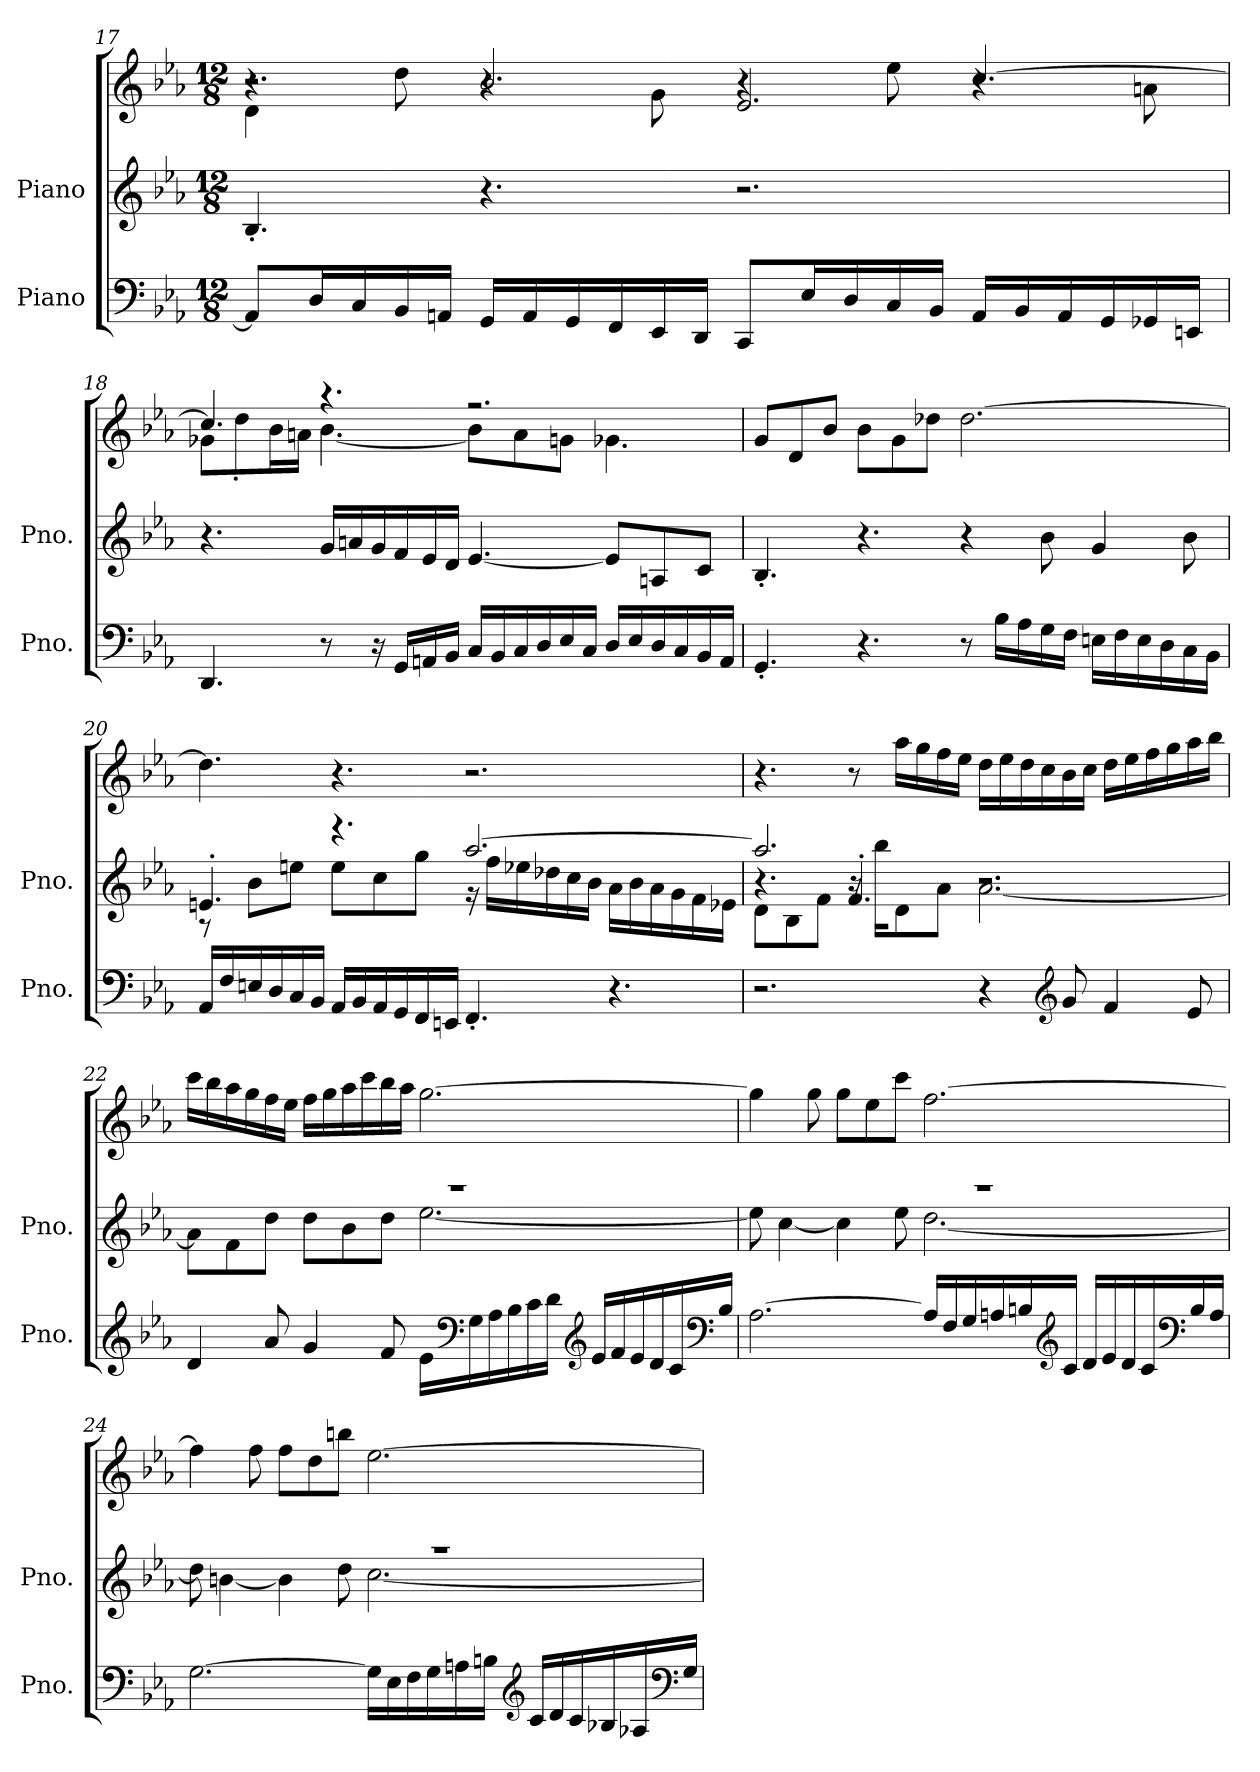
**kern	**kern	**kern
*part2	*part1	*part1
*staff3	*staff2	*staff1
*I"Piano	*I"Piano	*
*I'Pno.	*I'Pno.	*
!!LO:PB:g=z
*clefF4	*clefG2	*clefG2
*k[b-e-a-]	*k[b-e-a-]	*k[b-e-a-]
*M12/8	*M12/8	*M12/8
=17	=17	=17
*	*	*^
*	*	*	*^
8AA/L]	4.B-'/	4.r	4d\	2.r
16D/L	.	.	.	.
16C/	.	.	.	.
16BB-/	.	.	8dd\	.
16AAn/JJ	.	.	.	.
16GG/LL	4.r	2.b-/	4r	.
16AA/	.	.	.	.
16GG/	.	.	.	.
16FF/	.	.	.	.
16EE-/	.	.	8g\	.
16DD/JJ	.	.	.	.
8CC/L	2.r	.	4r	2.e-/
16E-/L	.	.	.	.
16D/	.	.	.	.
16C/	.	.	8ee-\	.
16BB-/JJ	.	.	.	.
16AA/LL	.	[4.cc/	4r	.
16BB-/	.	.	.	.
16AA/	.	.	.	.
16GG/	.	.	.	.
16GG-X/	.	.	8an\	.
16EEn/JJ	.	.	.	.
*	*	*	*v	*v
!!LO:LB:g=z
=18	=18	=18	=18
4.DD/	4.r	4.cc/]	8g-X\L
.	.	.	8dd'\
.	.	.	16b-\L
.	.	.	16an\JJ
8r	16g/LL	4.r	[4.b-\
.	16an/	.	.
16r	16g/	.	.
16GG/LL	16f/	.	.
16AAn/	16e-/	.	.
16BB-/JJ	16d/JJ	.	.
16C/LL	[4.e-/	2.r	8b-\L]
16BB-/	.	.	.
16C/	.	.	8a\
16D/	.	.	.
16E-/	.	.	8gn\J
16C/JJ	.	.	.
16D/LL	8e-/L]	.	4.g-X\
16E-/	.	.	.
16D/	8An/	.	.
16C/	.	.	.
16BB-/	8c/J	.	.
16AA/JJ	.	.	.
*	*	*v	*v
=19	=19	=19
4.GG'/	4.B-'/	8g/L
.	.	8d/
.	.	8b-/J
4.r	4.r	8b-\L
.	.	8g\
.	.	8dd-X\J
8r	4r	[2.dd-\
16B-\LL	.	.
16A-\	.	.
16G\	8b-\	.
16F\JJ	.	.
16En\LL	4g/	.
16F\	.	.
16E\	.	.
16D\	.	.
16C\	8b-\	.
16BB-\JJ	.	.
!!LO:LB:g=z
=20	=20	=20
*	*^	*
16AA-/LL	4.en'/	8r	4.dd-\]
16F/	.	.	.
16En/	.	8b-\L	.
16D/	.	.	.
16C/	.	8een\J	.
16BB-/JJ	.	.	.
16AA-/LL	4.r	8ee\L	4.r
16BB-/	.	.	.
16AA-/	.	8cc\	.
16GG/	.	.	.
16FF/	.	8gg\J	.
16EEn/JJ	.	.	.
4.FF'/	[2.aa-/	16r	2.r
.	.	16ff\LL	.
.	.	16ee-X\	.
.	.	16dd-X\	.
.	.	16cc\	.
.	.	16b-\JJ	.
4.r	.	16a-\LL	.
.	.	16b-\	.
.	.	16a-\	.
.	.	16g\	.
.	.	16f\	.
.	.	16e-X\JJ	.
!!LO:LB:g=z
=21	=21	=21	=21
*	*	*^	*
2.r	2.aa-/]	8d\L	4.r	4.r
.	.	8B-\	.	.
.	.	8f\J	.	.
.	.	16r	4.f'/	8r
.	.	16bb-\KL	.	.
.	.	8d\	.	16aa-\LL
.	.	.	.	16gg\
.	.	8a-\J	.	16ff\
.	.	.	.	16ee-\JJ
4r	2.r	[2.a-\	2.r	16dd\LL
.	.	.	.	16ee-\
.	.	.	.	16dd\
.	.	.	.	16cc\
*clefG2	*	*	*	*
8g/	.	.	.	16b-\
.	.	.	.	16cc\JJ
4f/	.	.	.	16dd\LL
.	.	.	.	16ee-\
.	.	.	.	16ff\
.	.	.	.	16gg\
8e-/	.	.	.	16aa-\
.	.	.	.	16bb-\JJ
*	*	*v	*v	*
!!LO:PB:g=z
=22	=22	=22	=22
4d/	1.r	8a-\L]	16ccc\LL
.	.	.	16bb-\
.	.	8f\	16aa-\
.	.	.	16gg\
8a-/	.	8dd\J	16ff\
.	.	.	16ee-\JJ
4g/	.	8dd\L	16ff\LL
.	.	.	16gg\
.	.	8b-\	16aa-\
.	.	.	16ccc\
8f/	.	8dd\J	16bb-\
.	.	.	16aa-\JJ
16e-\LL	.	[2.ee-\	[2.gg\
*clefF4	*	*	*
16G\	.	.	.
16A-\	.	.	.
16B-\	.	.	.
16c\	.	.	.
16d\JJ	.	.	.
*clefG2	*	*	*
16e-/LL	.	.	.
16f/	.	.	.
16e-/	.	.	.
16d/	.	.	.
16c/	.	.	.
*clefF4	*	*	*
16B-/JJ	.	.	.
!!LO:LB:g=z
=23	=23	=23	=23
[2.A-\	1.r	8ee-\]	4gg\]
.	.	[4cc\	.
.	.	.	8gg\
.	.	4cc\]	8gg\L
.	.	.	8ee-\
.	.	8ee-\	8ccc\J
16A-/LL]	.	[2.dd\	[2.ff\
16F/	.	.	.
16G/	.	.	.
16An/	.	.	.
16Bn/	.	.	.
*clefG2	*	*	*
16c/JJ	.	.	.
16d/LL	.	.	.
16e-/	.	.	.
16d/	.	.	.
16c/	.	.	.
*clefF4	*	*	*
16B/	.	.	.
16A/JJ	.	.	.
!!LO:LB:g=z
=24	=24	=24	=24
[2.G\	1.r	8dd\]	4ff\]
.	.	[4bn\	.
.	.	.	8ff\
.	.	4b\]	8ff\L
.	.	.	8dd\
.	.	8dd\	8bbn\J
16G\LL]	.	[2.cc\	[2.ee-\
16E-\	.	.	.
16F\	.	.	.
16G\	.	.	.
16An\	.	.	.
16Bn\JJ	.	.	.
*clefG2	*	*	*
16c/LL	.	.	.
16d/	.	.	.
16c/	.	.	.
16B-X/	.	.	.
16A-X/	.	.	.
*clefF4	*	*	*
16G/JJ	.	.	.
*	*v	*v	*
=	=	=
*-	*-	*-
